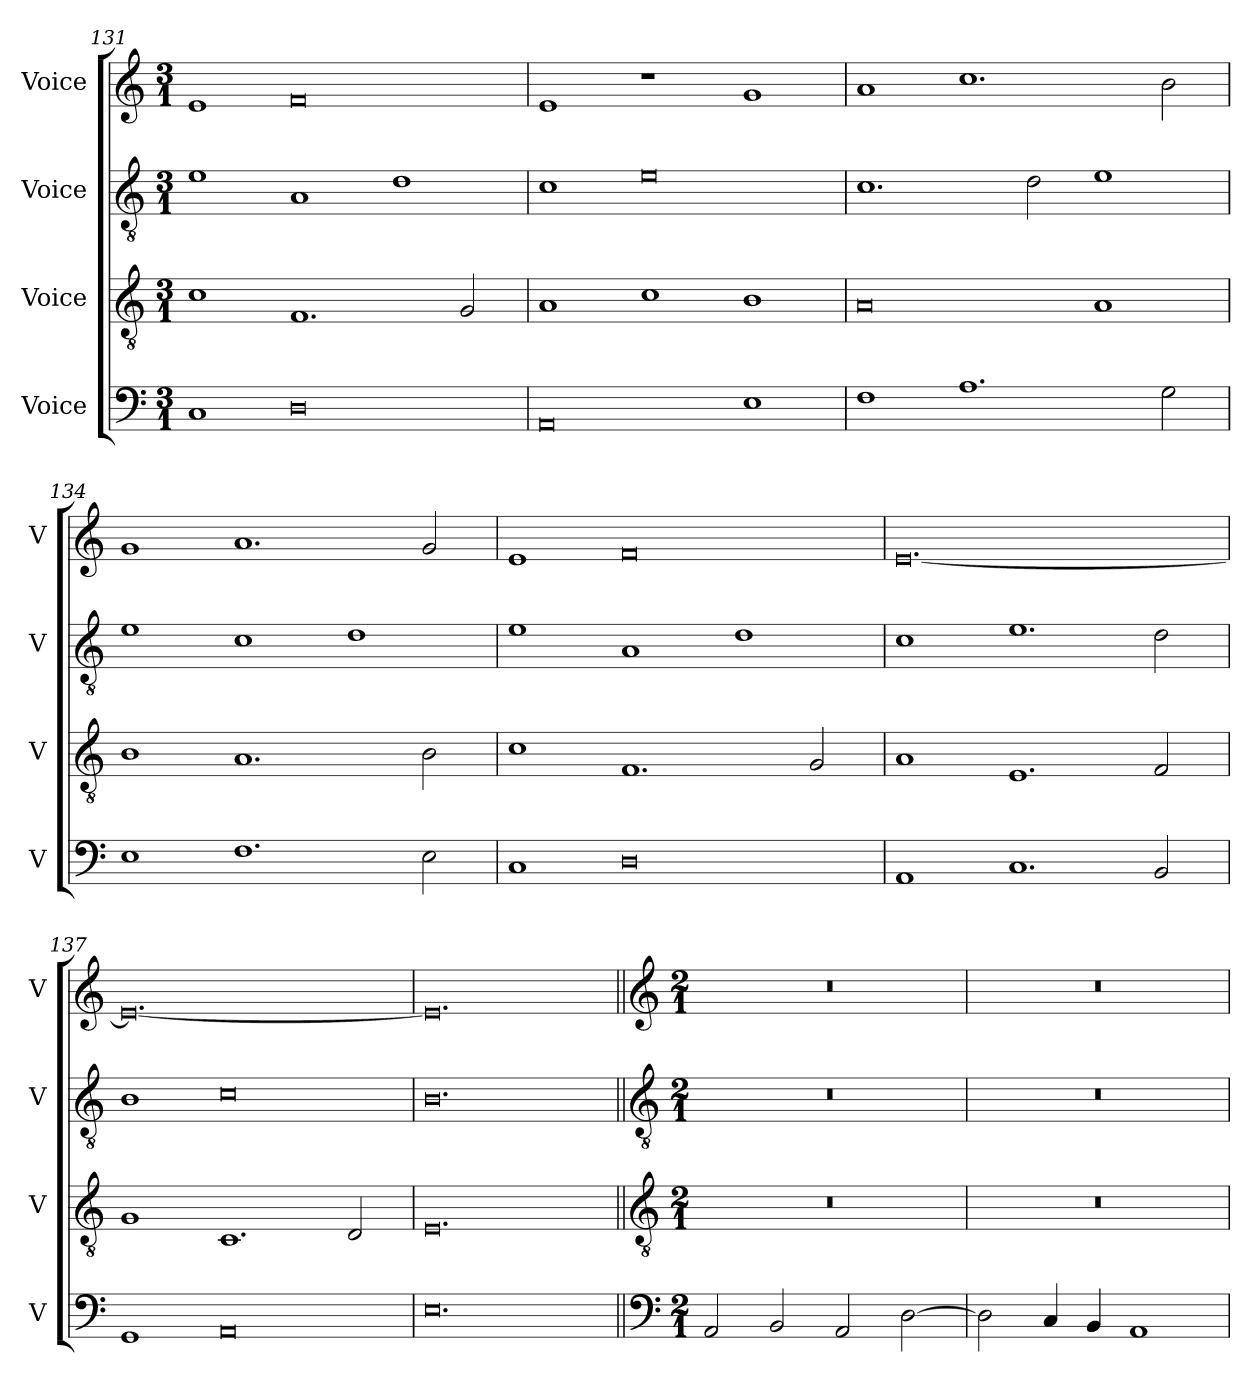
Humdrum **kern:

**kern	**kern	**kern	**kern
*part4	*part3	*part2	*part1
*staff4	*staff3	*staff2	*staff1
*I"Voice	*I"Voice	*I"Voice	*I"Voice
*I'V	*I'V	*I'V	*I'V
*clefF4	*clefGv2	*clefGv2	*clefG2
*k[]	*k[]	*k[]	*k[]
*M3/1	*M3/1	*M3/1	*M3/1
=131	=131	=131	=131
1C	1c	1e	1e
0D	1.F	1A	0f
.	.	1d	.
.	2G/	.	.
!!LO:LB:g=z
=132	=132	=132	=132
0AA	1A	1c	1e
.	1c	0e	1r
1E	1B	.	1g
=133	=133	=133	=133
1F	0A	1.c	1a
1.A	.	.	1.cc
.	.	2d\	.
.	1A	1e	.
2G\	.	.	2b\
=134	=134	=134	=134
1E	1B	1e	1g
1.F	1.A	1c	1.a
.	.	1d	.
2E\	2B\	.	2g/
!!LO:LB:g=z
=135	=135	=135	=135
1C	1c	1e	1e
0D	1.F	1A	0f
.	.	1d	.
.	2G/	.	.
=136	=136	=136	=136
1AA	1A	1c	[0.e
1.C	1.E	1.e	.
2BB/	2F/	2d\	.
=137	=137	=137	=137
1GG	1G	1B	0.e_
0AA	1.C	0c	.
.	2D/	.	.
!!LO:LB:g=z
=138	=138	=138	=138
0.E	0.E	0.B	0.e]
=139||	=139||	=139||	=139||
*clefF4	*clefGv2	*clefGv2	*clefG2
*M2/1	*M2/1	*M2/1	*M2/1
2AA/	0r	0r	0r
2BB/	.	.	.
2AA/	.	.	.
[2D\	.	.	.
=140	=140	=140	=140
2D\]	0r	0r	0r
4C/	.	.	.
4BB/	.	.	.
1AA	.	.	.
=	=	=	=
*-	*-	*-	*-
